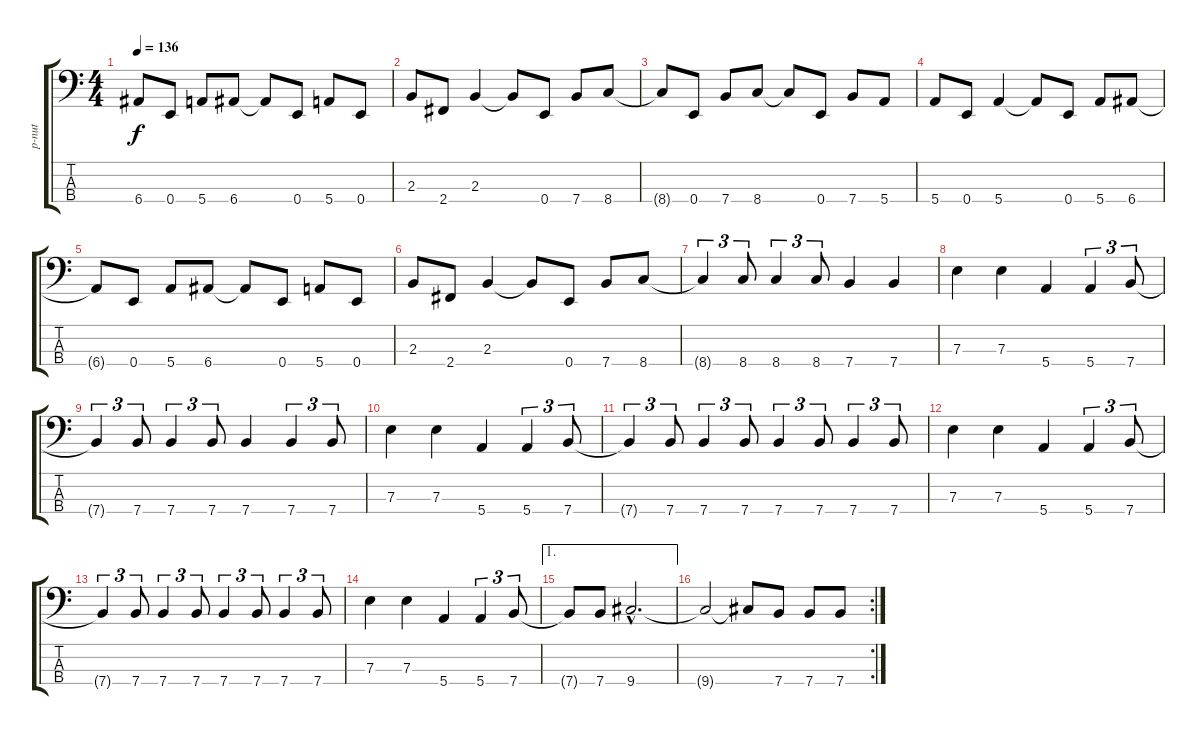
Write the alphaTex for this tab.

\track ("p-nut" "p-nut") {instrument electricbassfinger}
\staff {score tabs}
\tuning (G2 D2 A1 E1) {hide}
\ts (4 4)
\tempo 136
\clef f4
\ks c
6.4{t}.8{dy f} 0.4.8 5.4.8 6.4.8 6.4{t}.8 0.4.8 5.4.8 0.4.8 |
2.3.8 2.4.8 2.3.4 2.3{t}.8 0.4.8 7.4.8 8.4.8 |
8.4{t}.8 0.4.8 7.4.8 8.4.8 8.4{t}.8 0.4.8 7.4.8 5.4.8 |
5.4.8 0.4.8 5.4.4 5.4{t}.8 0.4.8 5.4.8 6.4.8 |
6.4{t}.8 0.4.8 5.4.8 6.4.8 6.4{t}.8 0.4.8 5.4.8 0.4.8 |
2.3.8 2.4.8 2.3.4 2.3{t}.8 0.4.8 7.4.8 8.4.8 |
8.4{t}.4{tu (3 2)} 8.4.8{tu (3 2)} 8.4.4{tu (3 2)} 8.4.8{tu (3 2)} 7.4.4 7.4.4 |
7.3.4 7.3.4 5.4.4 5.4.4{tu (3 2)} 7.4.8{tu (3 2)} |
7.4{t}.4{tu (3 2)} 7.4.8{tu (3 2)} 7.4.4{tu (3 2)} 7.4.8{tu (3 2)} 7.4.4 7.4.4{tu (3 2)} 7.4.8{tu (3 2)} |
7.3.4 7.3.4 5.4.4 5.4.4{tu (3 2)} 7.4.8{tu (3 2)} |
7.4{t}.4{tu (3 2)} 7.4.8{tu (3 2)} 7.4.4{tu (3 2)} 7.4.8{tu (3 2)} 7.4.4{tu (3 2)} 7.4.8{tu (3 2)} 7.4.4{tu (3 2)} 7.4.8{tu (3 2)} |
7.3.4 7.3.4 5.4.4 5.4.4{tu (3 2)} 7.4.8{tu (3 2)} |
7.4{t}.4{tu (3 2)} 7.4.8{tu (3 2)} 7.4.4{tu (3 2)} 7.4.8{tu (3 2)} 7.4.4{tu (3 2)} 7.4.8{tu (3 2)} 7.4.4{tu (3 2)} 7.4.8{tu (3 2)} |
7.3.4 7.3.4 5.4.4 5.4.4{tu (3 2)} 7.4.8{tu (3 2)} |
\ae 1
7.4{t}.8 7.4.8 9.4{hac}.2{d} |
\rc 2
9.4{t}.2 9.4{t}.8 7.4.8 7.4.8 7.4.8
